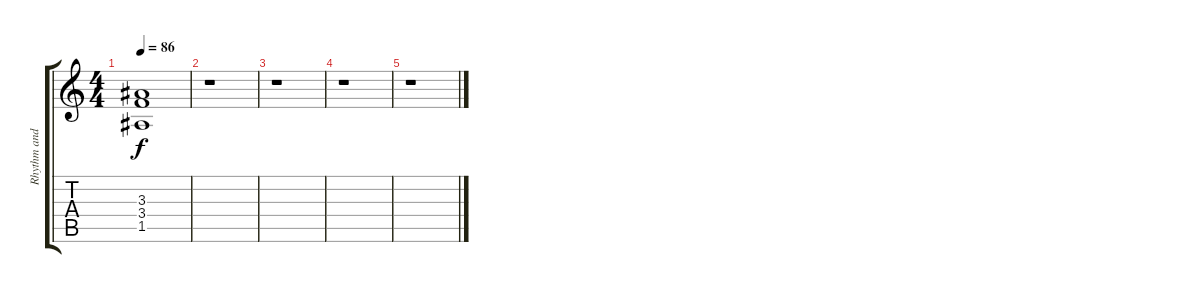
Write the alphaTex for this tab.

\track ("Rhythm and Lead Guitar" "Rhythm and") {instrument distortionguitar}
\staff {score tabs}
\tuning (E4 B3 G3 D3 A2 E2) {hide}
\ts (4 4)
\tempo 86
\clef g2
\ks c
(3.3 3.4 1.5).1{dy f} |
r.1 |
r.1 |
r.1 |
r.1
